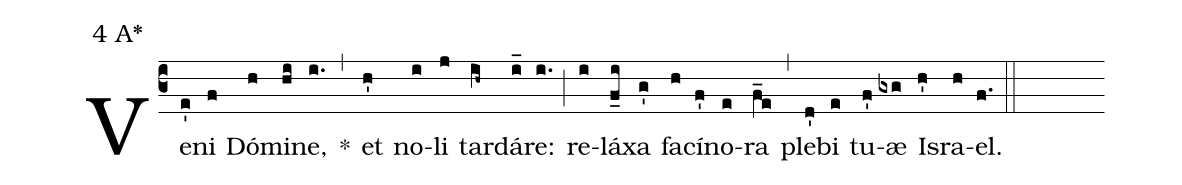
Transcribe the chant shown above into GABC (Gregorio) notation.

mode:4 A*;
%%
(c3) Ve(e')ni(f) Dó(h)mi(hi)ne,(i.) *(,) et(h') no(i)li(j) tar(ih~)dá(i_)re:(i.) (;) re(i)lá(f_i)xa(g') fa(h)cí(f')no(e)ra(f_e) (,) ple(d')bi(e) tu(f')æ(gxg) Is(h')ra(h)el.(f.) (::)
